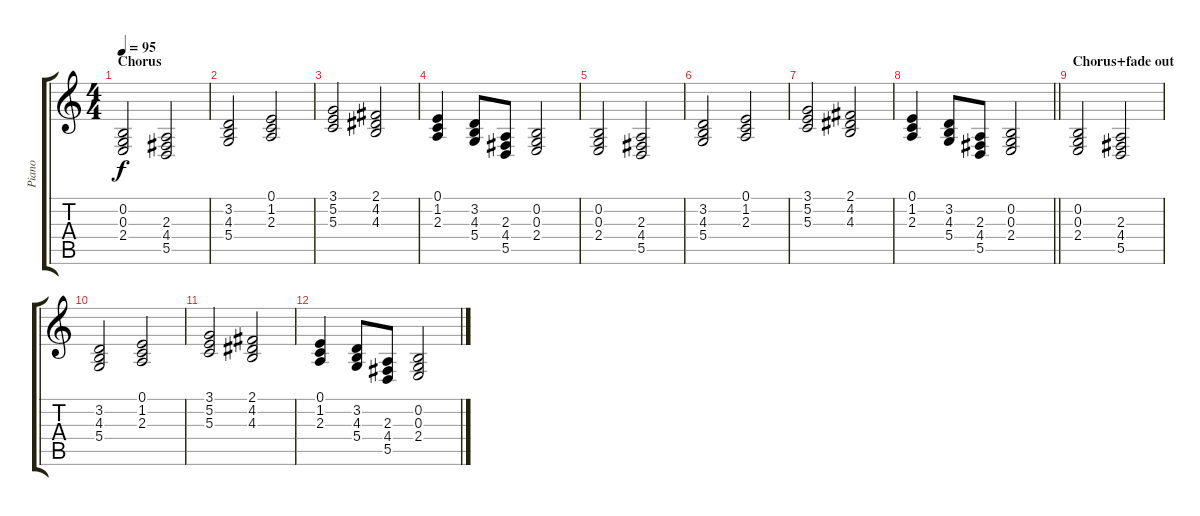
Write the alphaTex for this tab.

\track ("Piano" "Piano") {instrument acousticgrandpiano}
\staff {score tabs}
\tuning (E4 B3 G3 D3 A2 E2) {hide}
\ts (4 4)
\section ("" "Chorus")
\tempo 95
\clef g2
\ks c
(0.2 0.3 2.4).2{dy f} (2.3 4.4 5.5).2 |
(3.2 4.3 5.4).2 (0.1 1.2 2.3).2 |
(3.1 5.2 5.3).2 (2.1 4.2 4.3).2 |
(0.1 1.2 2.3).4 (3.2 4.3 5.4).8 (2.3 4.4 5.5).8 (0.2 0.3 2.4).2 |
(0.2 0.3 2.4).2 (2.3 4.4 5.5).2 |
(3.2 4.3 5.4).2 (0.1 1.2 2.3).2 |
(3.1 5.2 5.3).2 (2.1 4.2 4.3).2 |
\barLineRight lightlight
(0.1 1.2 2.3).4 (3.2 4.3 5.4).8 (2.3 4.4 5.5).8 (0.2 0.3 2.4).2 |
\section ("" "Chorus+fade out")
(0.2 0.3 2.4).2 (2.3 4.4 5.5).2 |
(3.2 4.3 5.4).2 (0.1 1.2 2.3).2 |
(3.1 5.2 5.3).2 (2.1 4.2 4.3).2 |
(0.1 1.2 2.3).4 (3.2 4.3 5.4).8 (2.3 4.4 5.5).8 (0.2 0.3 2.4).2
